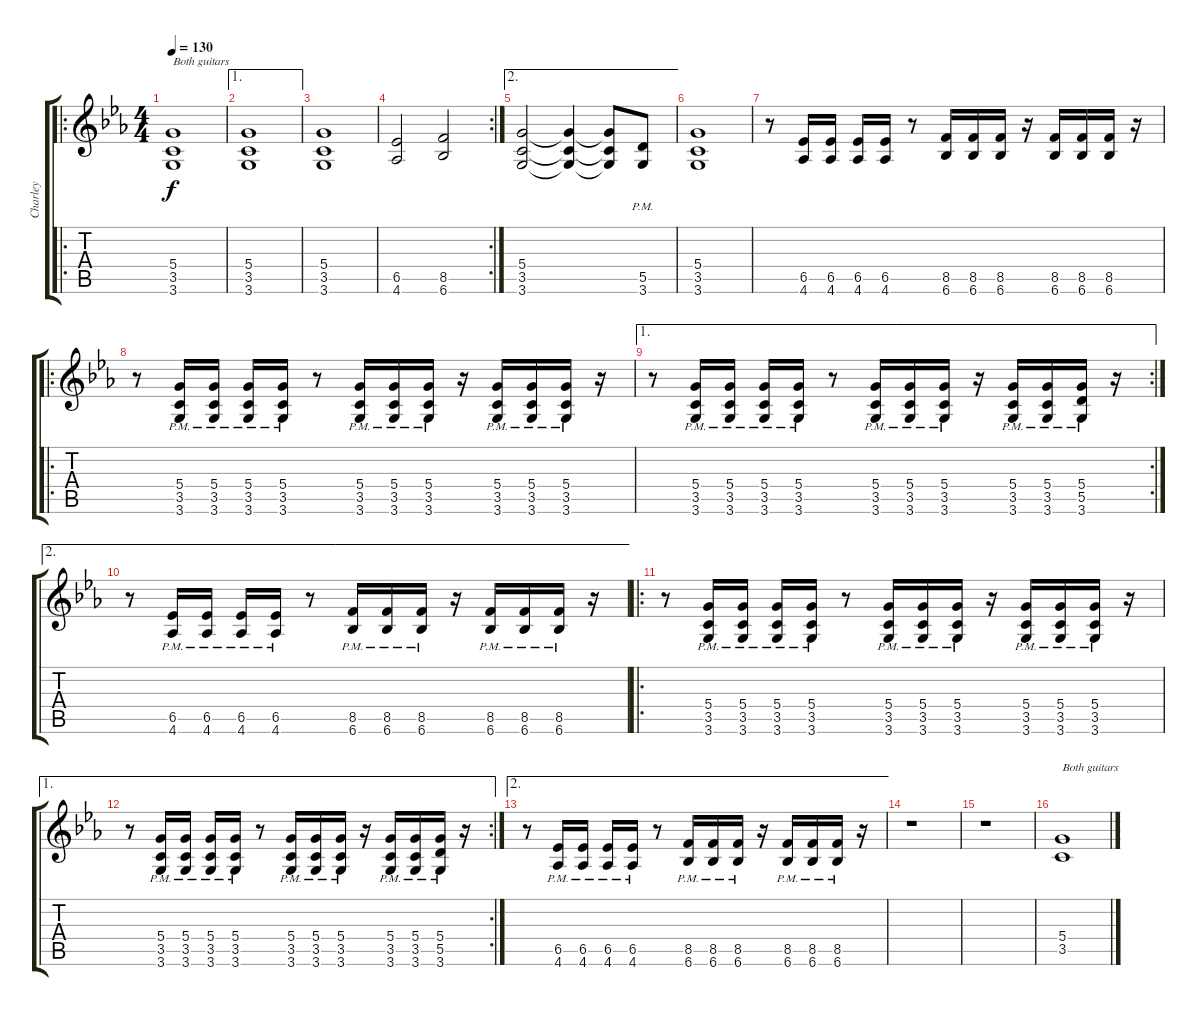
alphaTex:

\track ("Charley" "Charley") {instrument overdrivenguitar}
\staff {score tabs}
\tuning (E4 B3 G3 D3 A2 E2) {hide}
\ro
\ts (4 4)
\tempo 130
\clef g2
\ks cminor
(5.4 3.5 3.6).1{txt "Both guitars" dy f instrument overdrivenguitar} |
\ae 1
(5.4 3.5 3.6).1 |
(5.4 3.5 3.6).1 |
\rc 2
(6.5 4.6).2 (8.5 6.6).2 |
\ae 2
(5.4 3.5 3.6).2 (5.4{t} 3.5{t} 3.6{t}).4 (5.4{t} 3.5{t} 3.6{t}).8 (5.5{pm} 3.6{pm}).8 |
(5.4 3.5 3.6).1 |
r.8 (6.5 4.6).16 (6.5 4.6).16 (6.5 4.6).16 (6.5 4.6).16 r.8 (8.5 6.6).16 (8.5 6.6).16 (8.5 6.6).16 r.16 (8.5 6.6).16 (8.5 6.6).16 (8.5 6.6).16 r.16 |
\ro
r.8 (5.4{pm} 3.5{pm} 3.6{pm}).16 (5.4{pm} 3.5{pm} 3.6{pm}).16 (5.4{pm} 3.5{pm} 3.6{pm}).16 (5.4{pm} 3.5{pm} 3.6{pm}).16 r.8 (5.4{pm} 3.5{pm} 3.6{pm}).16 (5.4{pm} 3.5{pm} 3.6{pm}).16 (5.4{pm} 3.5{pm} 3.6{pm}).16 r.16 (5.4{pm} 3.5{pm} 3.6{pm}).16 (5.4{pm} 3.5{pm} 3.6{pm}).16 (5.4{pm} 3.5{pm} 3.6{pm}).16 r.16 |
\ae 1
\rc 2
r.8 (5.4{pm} 3.5{pm} 3.6{pm}).16 (5.4{pm} 3.5{pm} 3.6{pm}).16 (5.4{pm} 3.5{pm} 3.6{pm}).16 (5.4{pm} 3.5{pm} 3.6{pm}).16 r.8 (5.4{pm} 3.5{pm} 3.6{pm}).16 (5.4{pm} 3.5{pm} 3.6{pm}).16 (5.4{pm} 3.5{pm} 3.6{pm}).16 r.16 (5.4{pm} 3.5{pm} 3.6{pm}).16 (5.4{pm} 3.5{pm} 3.6{pm}).16 (5.4{pm} 5.5{pm} 3.6{pm}).16 r.16 |
\ae 2
r.8 (6.5{pm} 4.6{pm}).16 (6.5{pm} 4.6{pm}).16 (6.5{pm} 4.6{pm}).16 (6.5{pm} 4.6{pm}).16 r.8 (8.5{pm} 6.6{pm}).16 (8.5{pm} 6.6{pm}).16 (8.5{pm} 6.6{pm}).16 r.16 (8.5{pm} 6.6{pm}).16 (8.5{pm} 6.6{pm}).16 (8.5{pm} 6.6{pm}).16 r.16 |
\ro
r.8 (5.4{pm} 3.5{pm} 3.6{pm}).16 (5.4{pm} 3.5{pm} 3.6{pm}).16 (5.4{pm} 3.5{pm} 3.6{pm}).16 (5.4{pm} 3.5{pm} 3.6{pm}).16 r.8 (5.4{pm} 3.5{pm} 3.6{pm}).16 (5.4{pm} 3.5{pm} 3.6{pm}).16 (5.4{pm} 3.5{pm} 3.6{pm}).16 r.16 (5.4{pm} 3.5{pm} 3.6{pm}).16 (5.4{pm} 3.5{pm} 3.6{pm}).16 (5.4{pm} 3.5{pm} 3.6{pm}).16 r.16 |
\ae 1
\rc 2
r.8 (5.4{pm} 3.5{pm} 3.6{pm}).16 (5.4{pm} 3.5{pm} 3.6{pm}).16 (5.4{pm} 3.5{pm} 3.6{pm}).16 (5.4{pm} 3.5{pm} 3.6{pm}).16 r.8 (5.4{pm} 3.5{pm} 3.6{pm}).16 (5.4{pm} 3.5{pm} 3.6{pm}).16 (5.4{pm} 3.5{pm} 3.6{pm}).16 r.16 (5.4{pm} 3.5{pm} 3.6{pm}).16 (5.4{pm} 3.5{pm} 3.6{pm}).16 (5.4{pm} 5.5{pm} 3.6{pm}).16 r.16 |
\ae 2
r.8 (6.5{pm} 4.6{pm}).16 (6.5{pm} 4.6{pm}).16 (6.5{pm} 4.6{pm}).16 (6.5{pm} 4.6{pm}).16 r.8 (8.5{pm} 6.6{pm}).16 (8.5{pm} 6.6{pm}).16 (8.5{pm} 6.6{pm}).16 r.16 (8.5{pm} 6.6{pm}).16 (8.5{pm} 6.6{pm}).16 (8.5{pm} 6.6{pm}).16 r.16 |
r.1 |
r.1 |
(5.4 3.5).1{txt "Both guitars"}
